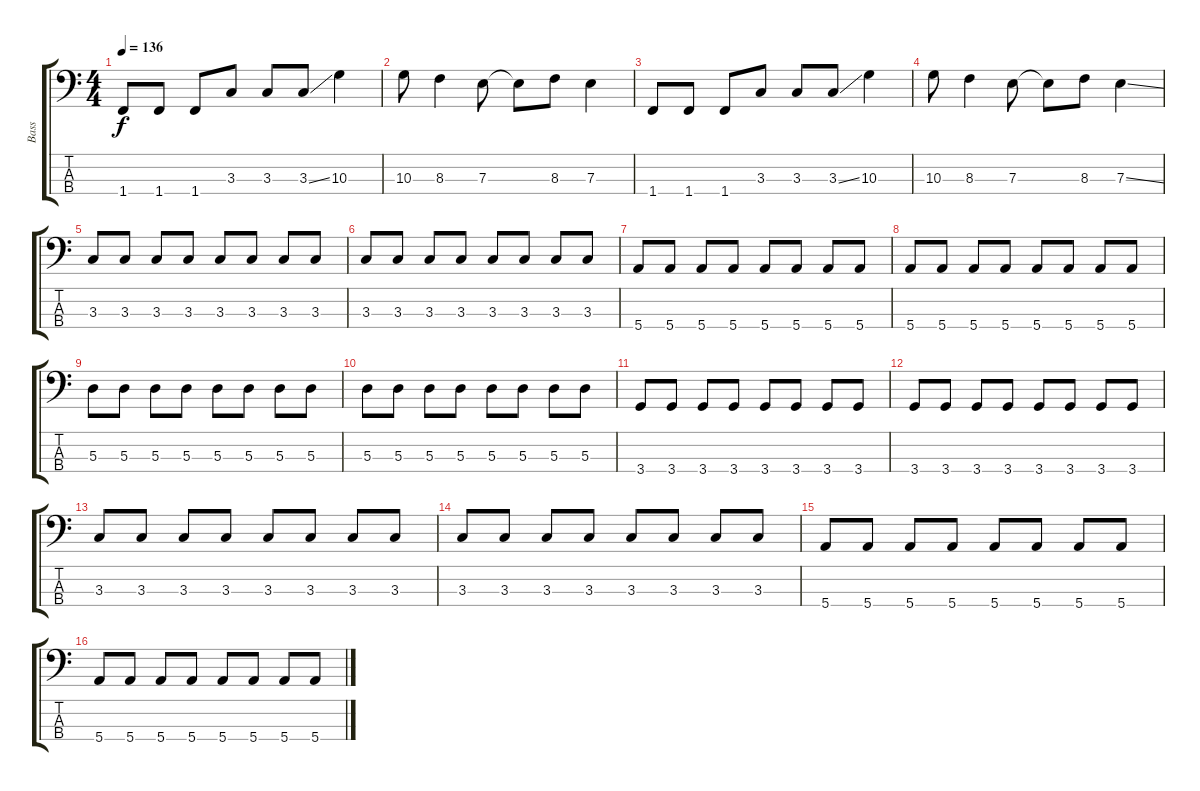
\track ("Bass" "Bass") {instrument electricbassfinger}
\staff {score tabs}
\tuning (G2 D2 A1 E1) {hide}
\ts (4 4)
\tempo 136
\clef f4
\ks c
1.4.8{dy f} 1.4.8 1.4.8 3.3.8 3.3.8 3.3{ss}.8 10.3.4 |
10.3.8 8.3.4 7.3.8 7.3{t}.8 8.3.8 7.3.4 |
1.4.8 1.4.8 1.4.8 3.3.8 3.3.8 3.3{ss}.8 10.3.4 |
10.3.8 8.3.4 7.3.8 7.3{t}.8 8.3.8 7.3{ss}.4 |
3.3.8 3.3.8 3.3.8 3.3.8 3.3.8 3.3.8 3.3.8 3.3.8 |
3.3.8 3.3.8 3.3.8 3.3.8 3.3.8 3.3.8 3.3.8 3.3.8 |
5.4.8 5.4.8 5.4.8 5.4.8 5.4.8 5.4.8 5.4.8 5.4.8 |
5.4.8 5.4.8 5.4.8 5.4.8 5.4.8 5.4.8 5.4.8 5.4.8 |
5.3.8 5.3.8 5.3.8 5.3.8 5.3.8 5.3.8 5.3.8 5.3.8 |
5.3.8 5.3.8 5.3.8 5.3.8 5.3.8 5.3.8 5.3.8 5.3.8 |
3.4.8 3.4.8 3.4.8 3.4.8 3.4.8 3.4.8 3.4.8 3.4.8 |
3.4.8 3.4.8 3.4.8 3.4.8 3.4.8 3.4.8 3.4.8 3.4.8 |
3.3.8 3.3.8 3.3.8 3.3.8 3.3.8 3.3.8 3.3.8 3.3.8 |
3.3.8 3.3.8 3.3.8 3.3.8 3.3.8 3.3.8 3.3.8 3.3.8 |
5.4.8 5.4.8 5.4.8 5.4.8 5.4.8 5.4.8 5.4.8 5.4.8 |
5.4.8 5.4.8 5.4.8 5.4.8 5.4.8 5.4.8 5.4.8 5.4.8
